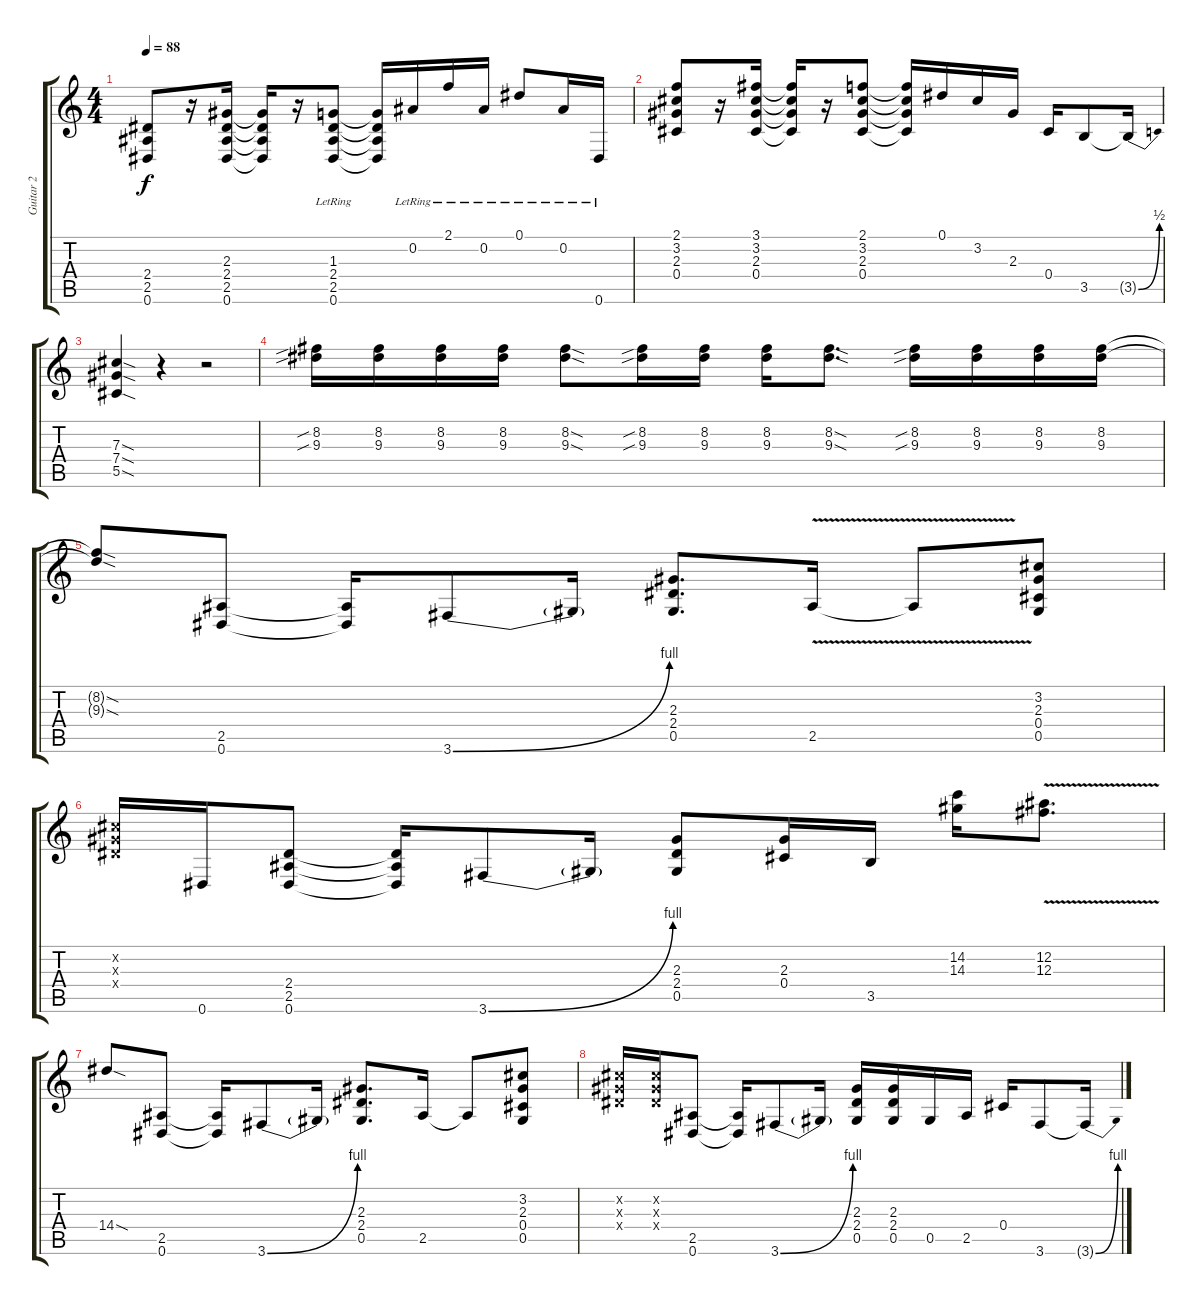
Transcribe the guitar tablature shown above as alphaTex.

\track ("Guitar 2" "Guitar 2") {instrument overdrivenguitar}
\staff {score tabs}
\tuning (Eb4 Bb3 Gb3 Db3 Ab2 Eb2) {hide}
\ts (4 4)
\tempo 88
\clef g2
\ks c
(2.4 2.5 0.6).8{dy f} r.16 (2.3 2.4 2.5 0.6).16 (2.3{t} 2.4{t} 2.5{t} 0.6{t}).16 r.16 (1.3{lr} 2.4{lr} 2.5{lr} 0.6{lr}).8 (1.3{t} 2.4{t} 2.5{t} 0.6{t}).16 0.2{lr}.16 2.1{lr}.16 0.2{lr}.16 0.1{lr}.8 0.2{lr}.16 0.6{lr}.16 |
(2.1 3.2 2.3 0.4).8 r.16 (3.1 3.2 2.3 0.4).16 (3.1{t} 3.2{t} 2.3{t} 0.4{t}).16 r.16 (2.1 3.2 2.3 0.4).8 (2.1{t} 3.2{t} 2.3{t} 0.4{t}).16 0.1.16 3.2.16 2.3.16 0.4.16 3.5.8 3.5{be (bend 0 0 60 2) t}.16 |
(7.3{sod} 7.4{sod} 5.5{sod}).4 r.4 r.2 |
(8.2{sib} 9.3{sib}).16 (8.2 9.3).16 (8.2 9.3).16 (8.2 9.3).16 (8.2{sod} 9.3{sod}).8 (8.2{sib} 9.3{sib}).16 (8.2 9.3).16 (8.2 9.3).16 (8.2{sod} 9.3{sod}).8{d} (8.2{sib} 9.3{sib}).16 (8.2 9.3).16 (8.2 9.3).16 (8.2 9.3).16 |
(8.2{sod t} 9.3{sod t}).8 (2.5 0.6).8 (2.5{t} 0.6{t}).16 3.6{be (bend 0 0 60 4)}.8 3.6{t}.16 (2.3 2.4 0.5).8{d} 2.5{v}.16 2.5{t}.8 (3.2 2.3 0.4 0.5).8 |
(3.2{x} 2.3{x} 2.4{x}).16 0.6.16 (2.4 2.5 0.6).8 (2.4{t} 2.5{t} 0.6{t}).16 3.6{be (bend 0 0 60 4)}.8 3.6{t}.16 (2.3 2.4 0.5).8 (2.3 0.4).16 3.5.16 (14.2 14.3).16 (12.2{v} 12.3{v}).8{d} |
14.4{sod}.8 (2.5 0.6).8 (2.5{t} 0.6{t}).16 3.6{be (bend 0 0 60 4)}.8 3.6{t}.16 (2.3 2.4 0.5).8{d} 2.5.16 2.5{t}.8 (3.2 2.3 0.4 0.5).8 |
(3.2{x} 2.3{x} 2.4{x}).16 (3.2{x} 2.3{x} 2.4{x}).16 (2.5 0.6).8 (2.5{t} 0.6{t}).16 3.6{be (bend 0 0 60 4)}.8 3.6{t}.16 (2.3 2.4 0.5).16 (2.3 2.4 0.5).16 0.5.16 2.5.16 0.4.16 3.6.8 3.6{be (bend 0 0 60 4) t}.16
